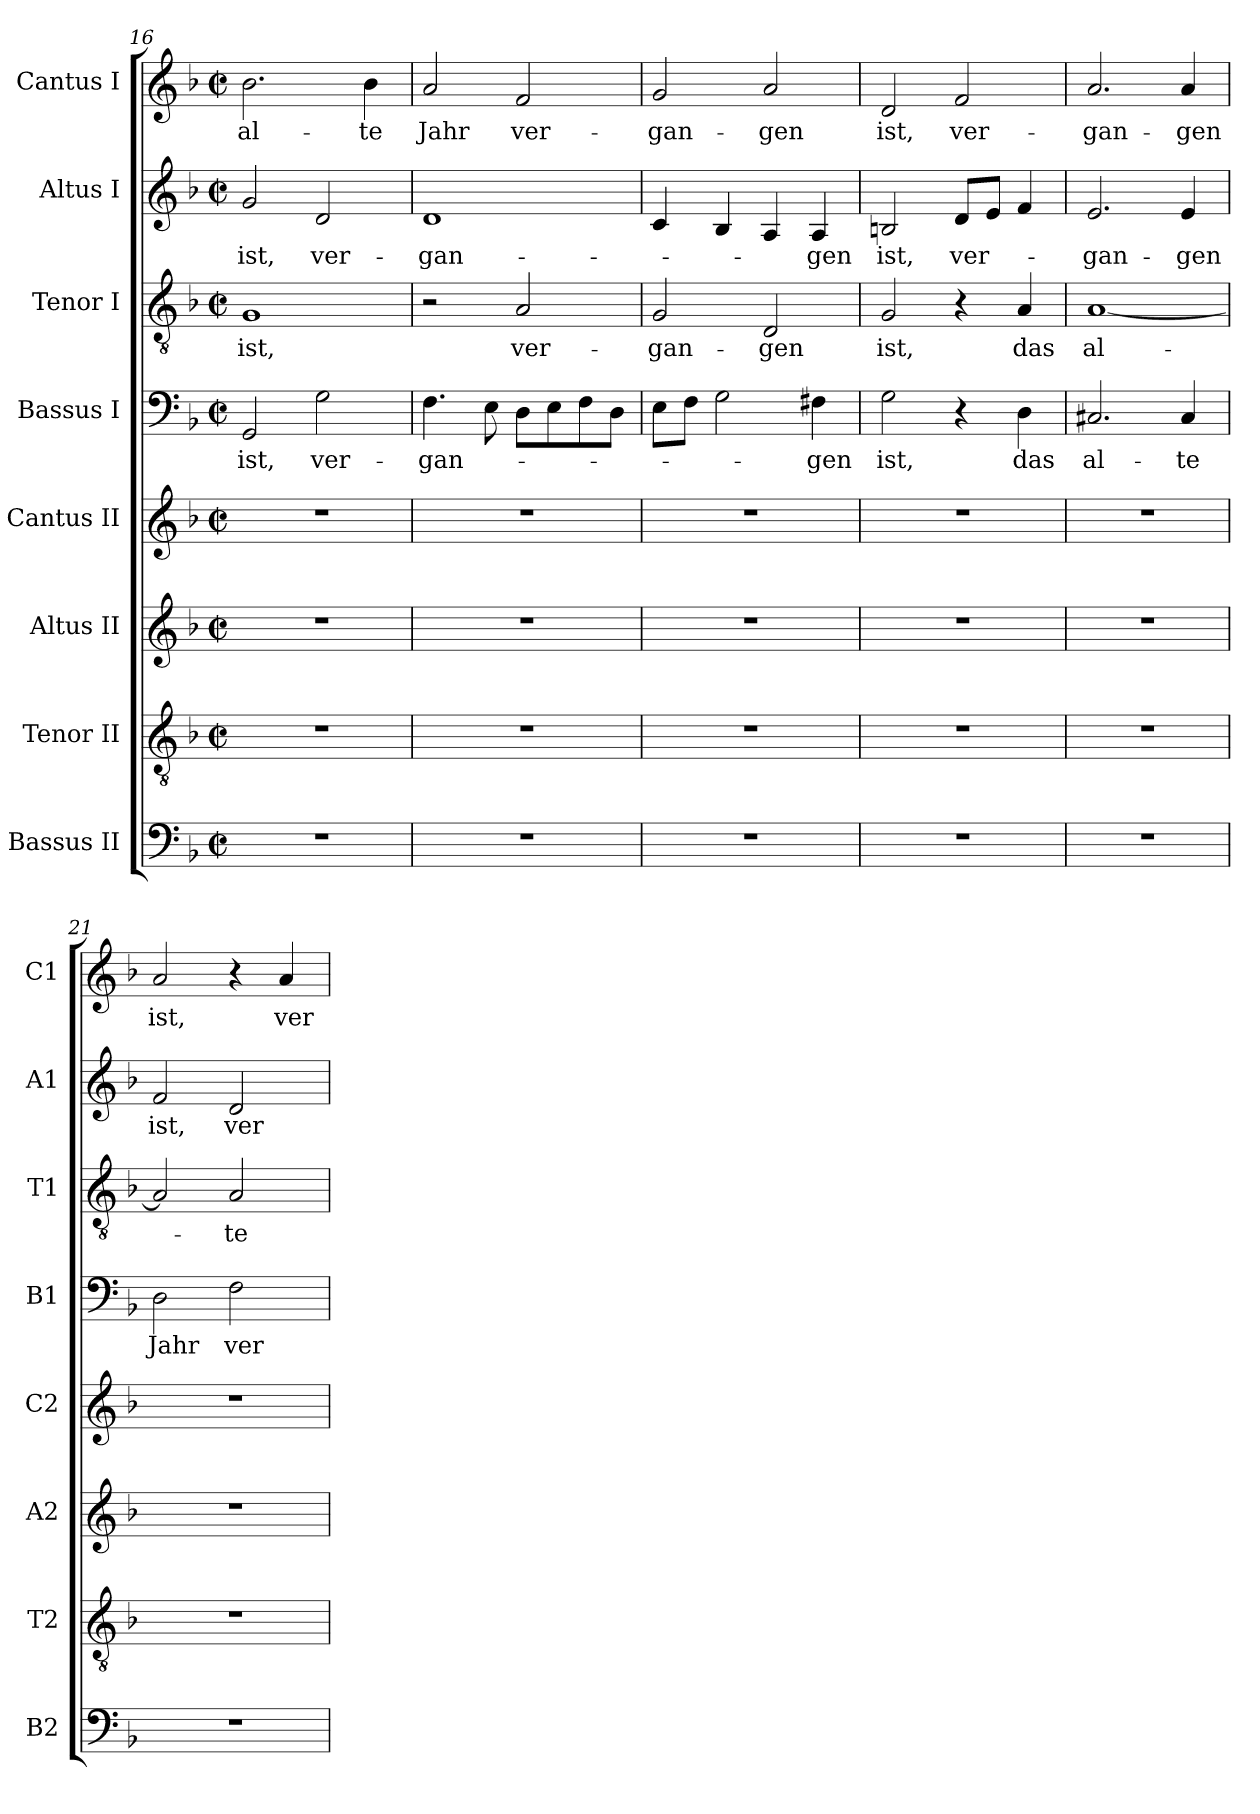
**kern	**kern	**kern	**kern	**kern	**text	**kern	**text	**kern	**text	**kern	**text
*part8	*part7	*part6	*part5	*part4	*part4	*part3	*part3	*part2	*part2	*part1	*part1
*staff8	*staff7	*staff6	*staff5	*staff4	*staff4	*staff3	*staff3	*staff2	*staff2	*staff1	*staff1
*I"Bassus II	*I"Tenor II	*I"Altus II	*I"Cantus II	*I"Bassus I	*	*I"Tenor I	*	*I"Altus I	*	*I"Cantus I	*
*I'B2	*I'T2	*I'A2	*I'C2	*I'B1	*	*I'T1	*	*I'A1	*	*I'C1	*
!!LO:LB:g=z
*clefF4	*clefGv2	*clefG2	*clefG2	*clefF4	*	*clefGv2	*	*clefG2	*	*clefG2	*
*k[b-]	*k[b-]	*k[b-]	*k[b-]	*k[b-]	*	*k[b-]	*	*k[b-]	*	*k[b-]	*
*F:	*F:	*F:	*F:	*F:	*	*F:	*	*F:	*	*F:	*
*M2/2	*M2/2	*M2/2	*M2/2	*M2/2	*	*M2/2	*	*M2/2	*	*M2/2	*
*met(c|)	*met(c|)	*met(c|)	*met(c|)	*met(c|)	*	*met(c|)	*	*met(c|)	*	*met(c|)	*
=16	=16	=16	=16	=16	=16	=16	=16	=16	=16	=16	=16
!	!	!	!	!	!LO:LY:b	!	!	!	!	!	!
!	!	!	!	!	!	!	!LO:LY:b	!	!	!	!
!	!	!	!	!	!	!	!	!	!LO:LY:b	!	!
!	!	!	!	!	!	!	!	!	!	!	!LO:LY:b
1r	1r	1r	1r	2GG/	ist,	1G	ist,	2g/	ist,	2.b-\	al-
!	!	!	!	!	!LO:LY:b	!	!	!	!	!	!
!	!	!	!	!	!	!	!	!	!LO:LY:b	!	!
.	.	.	.	2G\	ver-	.	.	2d/	ver-	.	.
!	!	!	!	!	!	!	!	!	!	!	!LO:LY:b
.	.	.	.	.	.	.	.	.	.	4b-\	-te
=17	=17	=17	=17	=17	=17	=17	=17	=17	=17	=17	=17
!	!	!	!	!	!LO:LY:b	!	!	!	!	!	!
!	!	!	!	!	!	!	!	!	!LO:LY:b	!	!
!	!	!	!	!	!	!	!	!	!	!	!LO:LY:b
1r	1r	1r	1r	4.F\	-gan-	2r	.	1d	-gan-	2a/	Jahr
.	.	.	.	8E\	.	.	.	.	.	.	.
!	!	!	!	!	!	!	!LO:LY:b	!	!	!	!
!	!	!	!	!	!	!	!	!	!	!	!LO:LY:b
.	.	.	.	8D\L	.	2A/	ver-	.	.	2f/	ver-
.	.	.	.	8E\	.	.	.	.	.	.	.
.	.	.	.	8F\	.	.	.	.	.	.	.
.	.	.	.	8D\J	.	.	.	.	.	.	.
=18	=18	=18	=18	=18	=18	=18	=18	=18	=18	=18	=18
!	!	!	!	!	!	!	!LO:LY:b	!	!	!	!
!	!	!	!	!	!	!	!	!	!	!	!LO:LY:b
1r	1r	1r	1r	8E\L	.	2G/	-gan-	4c/	.	2g/	-gan-
.	.	.	.	8F\J	.	.	.	.	.	.	.
.	.	.	.	2G\	.	.	.	4B-/	.	.	.
!	!	!	!	!	!	!	!LO:LY:b	!	!	!	!
!	!	!	!	!	!	!	!	!	!	!	!LO:LY:b
.	.	.	.	.	.	2D/	-gen	4A/	.	2a/	-gen
!	!	!	!	!	!LO:LY:b	!	!	!	!	!	!
!	!	!	!	!	!	!	!	!	!LO:LY:b	!	!
.	.	.	.	4F#X\	-gen	.	.	4A/	-gen	.	.
=19	=19	=19	=19	=19	=19	=19	=19	=19	=19	=19	=19
!	!	!	!	!	!LO:LY:b	!	!	!	!	!	!
!	!	!	!	!	!	!	!LO:LY:b	!	!	!	!
!	!	!	!	!	!	!	!	!	!LO:LY:b	!	!
!	!	!	!	!	!	!	!	!	!	!	!LO:LY:b
1r	1r	1r	1r	2G\	ist,	2G/	ist,	2Bn/	ist,	2d/	ist,
!	!	!	!	!	!	!	!	!	!LO:LY:b	!	!
!	!	!	!	!	!	!	!	!	!	!	!LO:LY:b
.	.	.	.	4r	.	4r	.	8d/L	ver-	2f/	ver-
.	.	.	.	.	.	.	.	8e/J	.	.	.
!	!	!	!	!	!LO:LY:b	!	!	!	!	!	!
!	!	!	!	!	!	!	!LO:LY:b	!	!	!	!
.	.	.	.	4D\	das	4A/	das	4f/	.	.	.
=20	=20	=20	=20	=20	=20	=20	=20	=20	=20	=20	=20
!	!	!	!	!	!LO:LY:b	!	!	!	!	!	!
!	!	!	!	!	!	!	!LO:LY:b	!	!	!	!
!	!	!	!	!	!	!	!	!	!LO:LY:b	!	!
!	!	!	!	!	!	!	!	!	!	!	!LO:LY:b
1r	1r	1r	1r	2.C#X/	al-	[1A	al-	2.e/	-gan-	2.a/	-gan-
!	!	!	!	!	!LO:LY:b	!	!	!	!	!	!
!	!	!	!	!	!	!	!	!	!LO:LY:b	!	!
!	!	!	!	!	!	!	!	!	!	!	!LO:LY:b
.	.	.	.	4C#/	-te	.	.	4e/	-gen	4a/	-gen
=21	=21	=21	=21	=21	=21	=21	=21	=21	=21	=21	=21
!	!	!	!	!	!LO:LY:b	!	!	!	!	!	!
!	!	!	!	!	!	!	!	!	!LO:LY:b	!	!
!	!	!	!	!	!	!	!	!	!	!	!LO:LY:b
1r	1r	1r	1r	2D\	Jahr	2A/]	.	2f/	ist,	2a/	ist,
!	!	!	!	!	!LO:LY:b	!	!	!	!	!	!
!	!	!	!	!	!	!	!LO:LY:b	!	!	!	!
!	!	!	!	!	!	!	!	!	!LO:LY:b	!	!
.	.	.	.	2F\	ver-	2A/	-te	2d/	ver-	4r	.
!	!	!	!	!	!	!	!	!	!	!	!LO:LY:b
.	.	.	.	.	.	.	.	.	.	4a/	ver-
=	=	=	=	=	=	=	=	=	=	=	=
*-	*-	*-	*-	*-	*-	*-	*-	*-	*-	*-	*-
